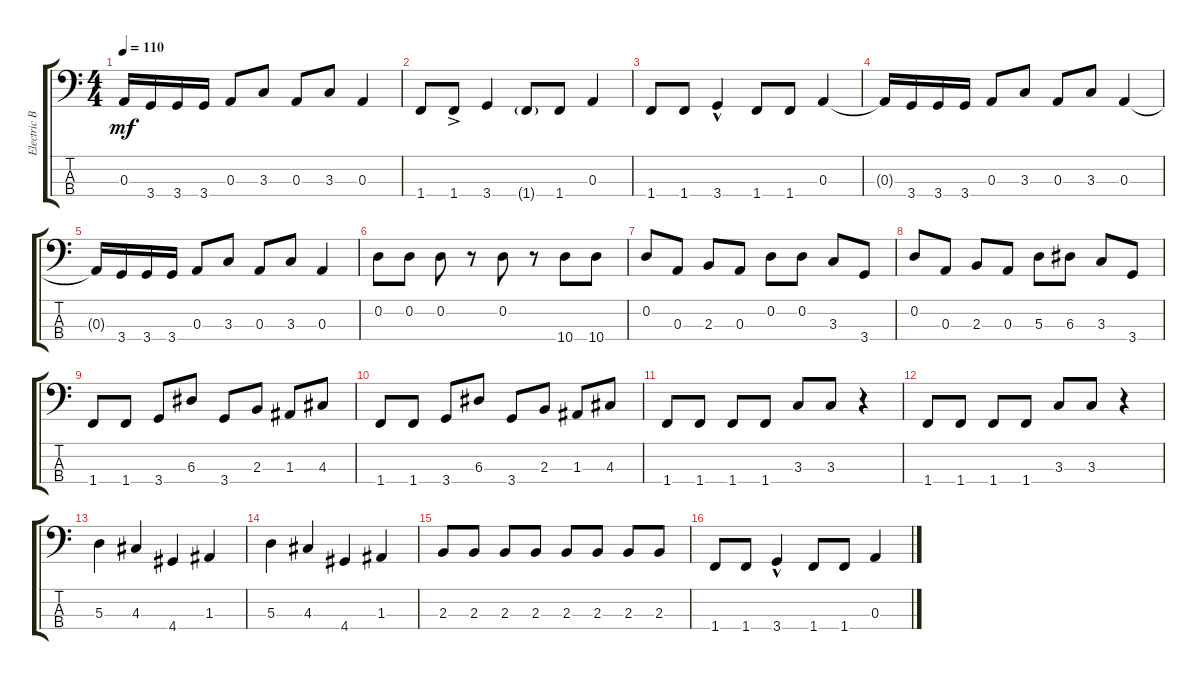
\track ("Electric Bass" "Electric B") {instrument electricbassfinger}
\staff {score tabs}
\tuning (G2 D2 A1 E1) {hide}
\ts (4 4)
\tempo 110
\clef f4
\ks c
0.3{t}.16{dy mf} 3.4.16 3.4.16 3.4.16 0.3.8 3.3.8 0.3.8 3.3.8 0.3.4 |
1.4.8 1.4{ac}.8 3.4.4 1.4{g}.8 1.4.8 0.3.4 |
1.4.8 1.4.8 3.4{hac}.4 1.4.8 1.4.8 0.3.4 |
0.3{t}.16 3.4.16 3.4.16 3.4.16 0.3.8 3.3.8 0.3.8 3.3.8 0.3.4 |
0.3{t}.16 3.4.16 3.4.16 3.4.16 0.3.8 3.3.8 0.3.8 3.3.8 0.3.4 |
0.2.8 0.2.8 0.2.8 r.8 0.2.8 r.8 10.4.8 10.4.8 |
0.2.8 0.3.8 2.3.8 0.3.8 0.2.8 0.2.8 3.3.8 3.4.8 |
0.2.8 0.3.8 2.3.8 0.3.8 5.3.8 6.3.8 3.3.8 3.4.8 |
1.4.8 1.4.8 3.4.8 6.3.8 3.4.8 2.3.8 1.3.8 4.3.8 |
1.4.8 1.4.8 3.4.8 6.3.8 3.4.8 2.3.8 1.3.8 4.3.8 |
1.4.8 1.4.8 1.4.8 1.4.8 3.3.8 3.3.8 r.4 |
1.4.8 1.4.8 1.4.8 1.4.8 3.3.8 3.3.8 r.4 |
5.3.4 4.3.4 4.4.4 1.3.4 |
5.3.4 4.3.4 4.4.4 1.3.4 |
2.3.8 2.3.8 2.3.8 2.3.8 2.3.8 2.3.8 2.3.8 2.3.8 |
1.4.8 1.4.8 3.4{hac}.4 1.4.8 1.4.8 0.3.4
